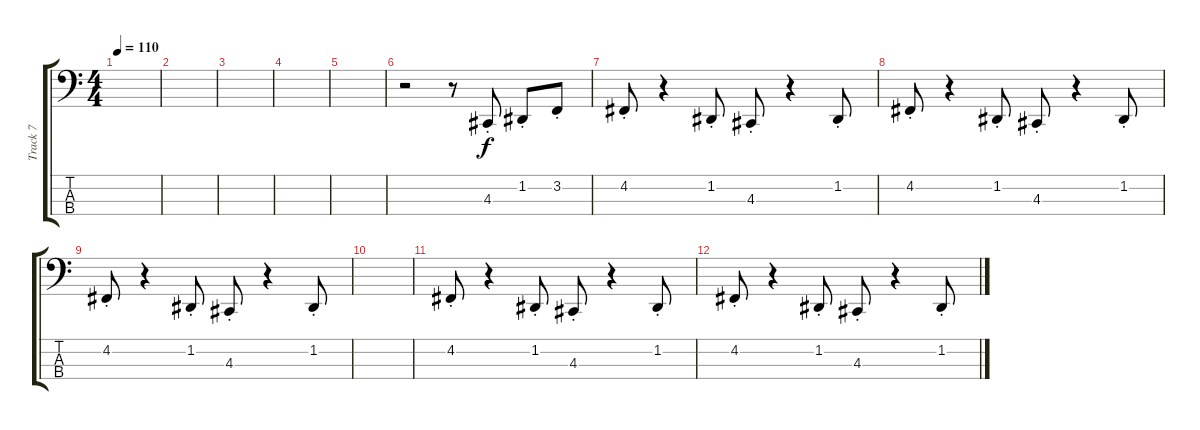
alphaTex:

\track ("Track 7" "Track 7") {instrument tuba}
\staff {score tabs}
\tuning (G2 D2 A1 E1) {hide}
\ts (4 4)
\tempo 110
\clef f4
\ks c
|
|
|
|
|
r.2 r.8 4.3{st}.8 1.2{st}.8 3.2{st}.8 |
4.2{st}.8 r.4 1.2{st}.8 4.3{st}.8 r.4 1.2{st}.8 |
4.2{st}.8 r.4 1.2{st}.8 4.3{st}.8 r.4 1.2{st}.8 |
4.2{st}.8 r.4 1.2{st}.8 4.3{st}.8 r.4 1.2{st}.8 |
|
4.2{st}.8 r.4 1.2{st}.8 4.3{st}.8 r.4 1.2{st}.8 |
4.2{st}.8 r.4 1.2{st}.8 4.3{st}.8 r.4 1.2{st}.8
